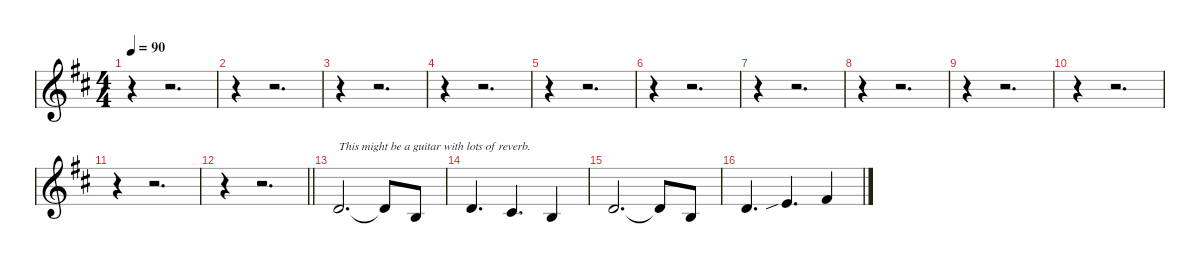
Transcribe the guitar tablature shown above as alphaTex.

\defaultSystemsLayout 4
\hideDynamics
\bracketExtendMode nobrackets
\singleTrackTrackNamePolicy hidden
\multiTrackTrackNamePolicy hidden
\otherSystemsTrackNameOrientation horizontal
\track ("Synth" "pad.synth.") {instrument pad2warm}
\staff {score}
\tuning (E4 B3 G3 D3 A2 E2)
\ts (4 4)
\tempo 90
\clef g2
\ks bminor
r.4{dy mp beam Down} r.2{d beam Down} |
r.4{beam Down} r.2{d beam Down} |
r.4{beam Down} r.2{d beam Down} |
r.4{beam Down} r.2{d beam Down} |
r.4{beam Down} r.2{d beam Down} |
r.4{beam Down} r.2{d beam Down} |
r.4{beam Down} r.2{d beam Down} |
r.4{beam Down} r.2{d beam Down} |
r.4{beam Down} r.2{d beam Down} |
r.4{beam Down} r.2{d beam Down} |
r.4{beam Down} r.2{d beam Down} |
\barLineRight lightlight
r.4{beam Down} r.2{d beam Down} |
7.3{acc forcenatural}.2{d txt "This might be a guitar with lots of reverb." beam Up} 7.3{t acc forcenatural}.8{dy f beam Up} 4.3{acc forcenatural}.8{beam Up} |
7.3{acc forcenatural}.4{d beam Up} 6.3{acc #}.4{d} 4.3{acc forcenatural}.4{beam Up} |
7.3{acc forcenatural}.2{d dy mf beam Up} 7.3{t acc forcenatural}.8{dy f beam Up} 4.3{acc forcenatural}.8{beam Up} |
7.3{acc forcenatural}.4{d beam Up} 9.3{sib acc forcenatural}.4{d beam Up} 11.3{acc #}.4
